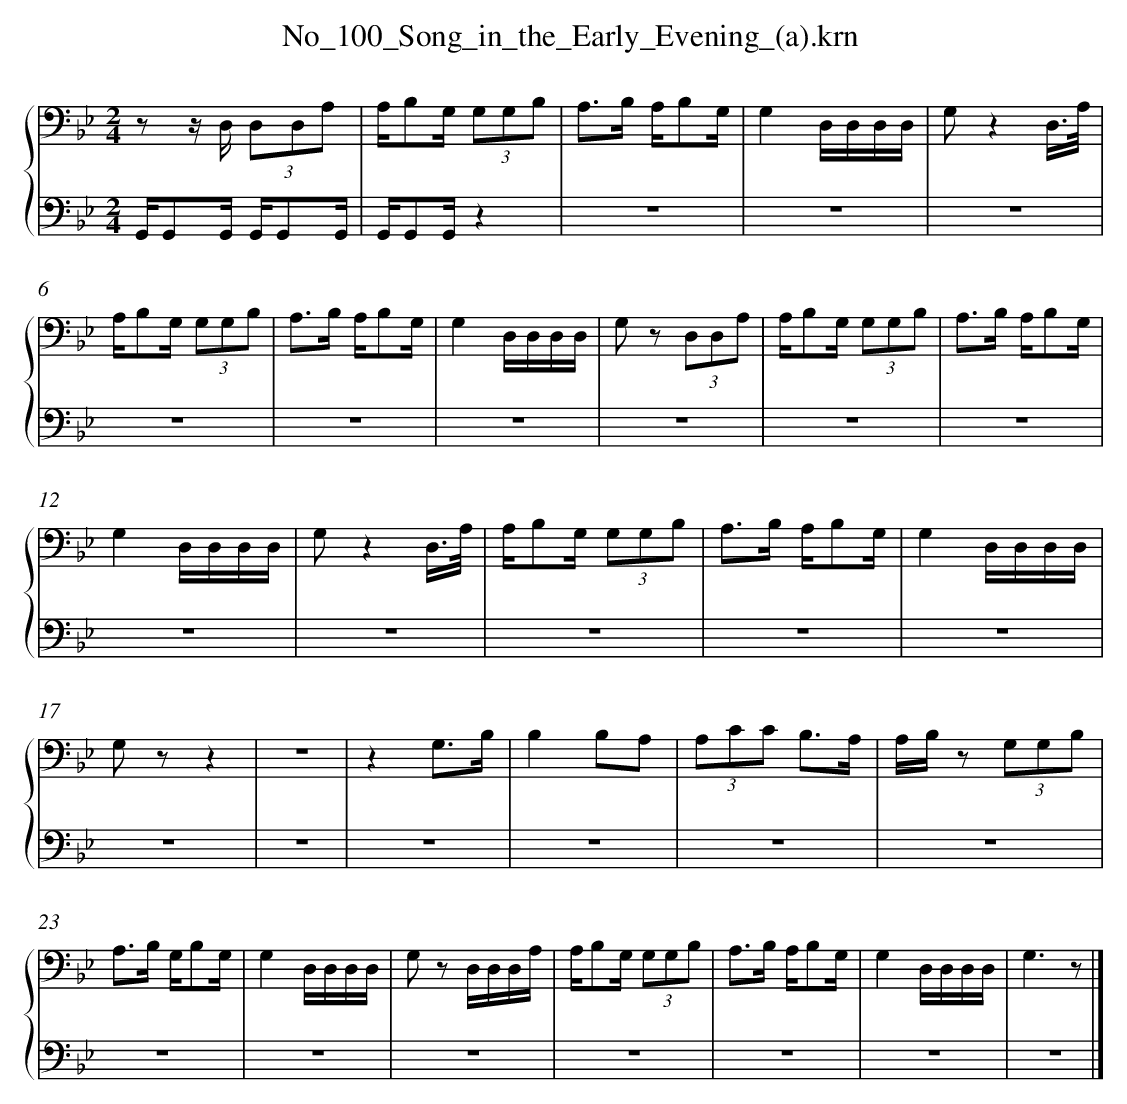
X:1
T: No_100_Song_in_the_Early_Evening_(a).krn
L: 1/16
M: 2/4
%%staves {1 2}
V: 1 clef=bass
V: 2 clef=bass
K: Bb
[V:1] [K:clef=bass][M:2/4]z2 z D, (3D,2D,2A,2 |
[V:2] [K:clef=bass][M:2/4]G,,G,,2G,, G,,G,,2G,, |
[V:1] A,B,2G, (3G,2G,2B,2 |
[V:2] G,,G,,2G,,z4 |
[V:1] A,3B, A,B,2G, |
[V:2] z8 |
[V:1] G,4D,D,D,D, |
[V:2] z8 |
[V:1] G,2z4D,3/A,/ |
[V:2] z8 |
[V:1] A,B,2G, (3G,2G,2B,2 |
[V:2] z8 |
[V:1] A,3B, A,B,2G, |
[V:2] z8 |
[V:1] G,4D,D,D,D, |
[V:2] z8 |
[V:1] G,2 z2 (3D,2D,2A,2 |
[V:2] z8 |
[V:1] A,B,2G, (3G,2G,2B,2 |
[V:2] z8 |
[V:1] A,3B, A,B,2G, |
[V:2] z8 |
[V:1] G,4D,D,D,D, |
[V:2] z8 |
[V:1] G,2z4D,3/A,/ |
[V:2] z8 |
[V:1] A,B,2G, (3G,2G,2B,2 |
[V:2] z8 |
[V:1] A,3B, A,B,2G, |
[V:2] z8 |
[V:1] G,4D,D,D,D, |
[V:2] z8 |
[V:1] G,2 z2z4 |
[V:2] z8 |
[V:1] z8 |
[V:2] z8 |
[V:1] z4G,3B, |
[V:2] z8 |
[V:1] B,4B,2A,2 |
[V:2] z8 |
[V:1] (3A,2C2C2 B,3A, |
[V:2] z8 |
[V:1] A,B, z2 (3G,2G,2B,2 |
[V:2] z8 |
[V:1] A,3B, G,B,2G, |
[V:2] z8 |
[V:1] G,4D,D,D,D, |
[V:2] z8 |
[V:1] G,2 z2 D,D,D,A, |
[V:2] z8 |
[V:1] A,B,2G, (3G,2G,2B,2 |
[V:2] z8 |
[V:1] A,3B, A,B,2G, |
[V:2] z8 |
[V:1] G,4D,D,D,D, |
[V:2] z8 |
[V:1] G,6z2 |]
[V:2] z8 |]
